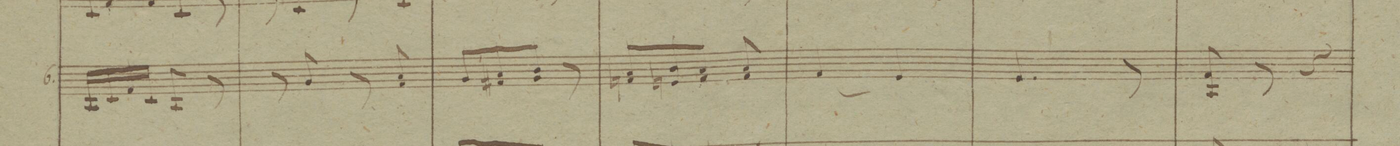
**kern
*I""Violini
*clefG2
*k[b-e-]
*M2/4
16A/LL
16c/
16f/
16c/JJ
8A/
8r
=23
8r
8g/
8r
8f/ 8a
=24
8g/L
8f#X/ 8a
8g/J 8b-
8r
=25
8fn/L 8a
8en/ 8b-
8f/J 8a
8f/ 8a
=26
(4f/
4e-/)
=27
4.e-/
8r
=28
8A/ 8f
8r
4r
=29
*-
